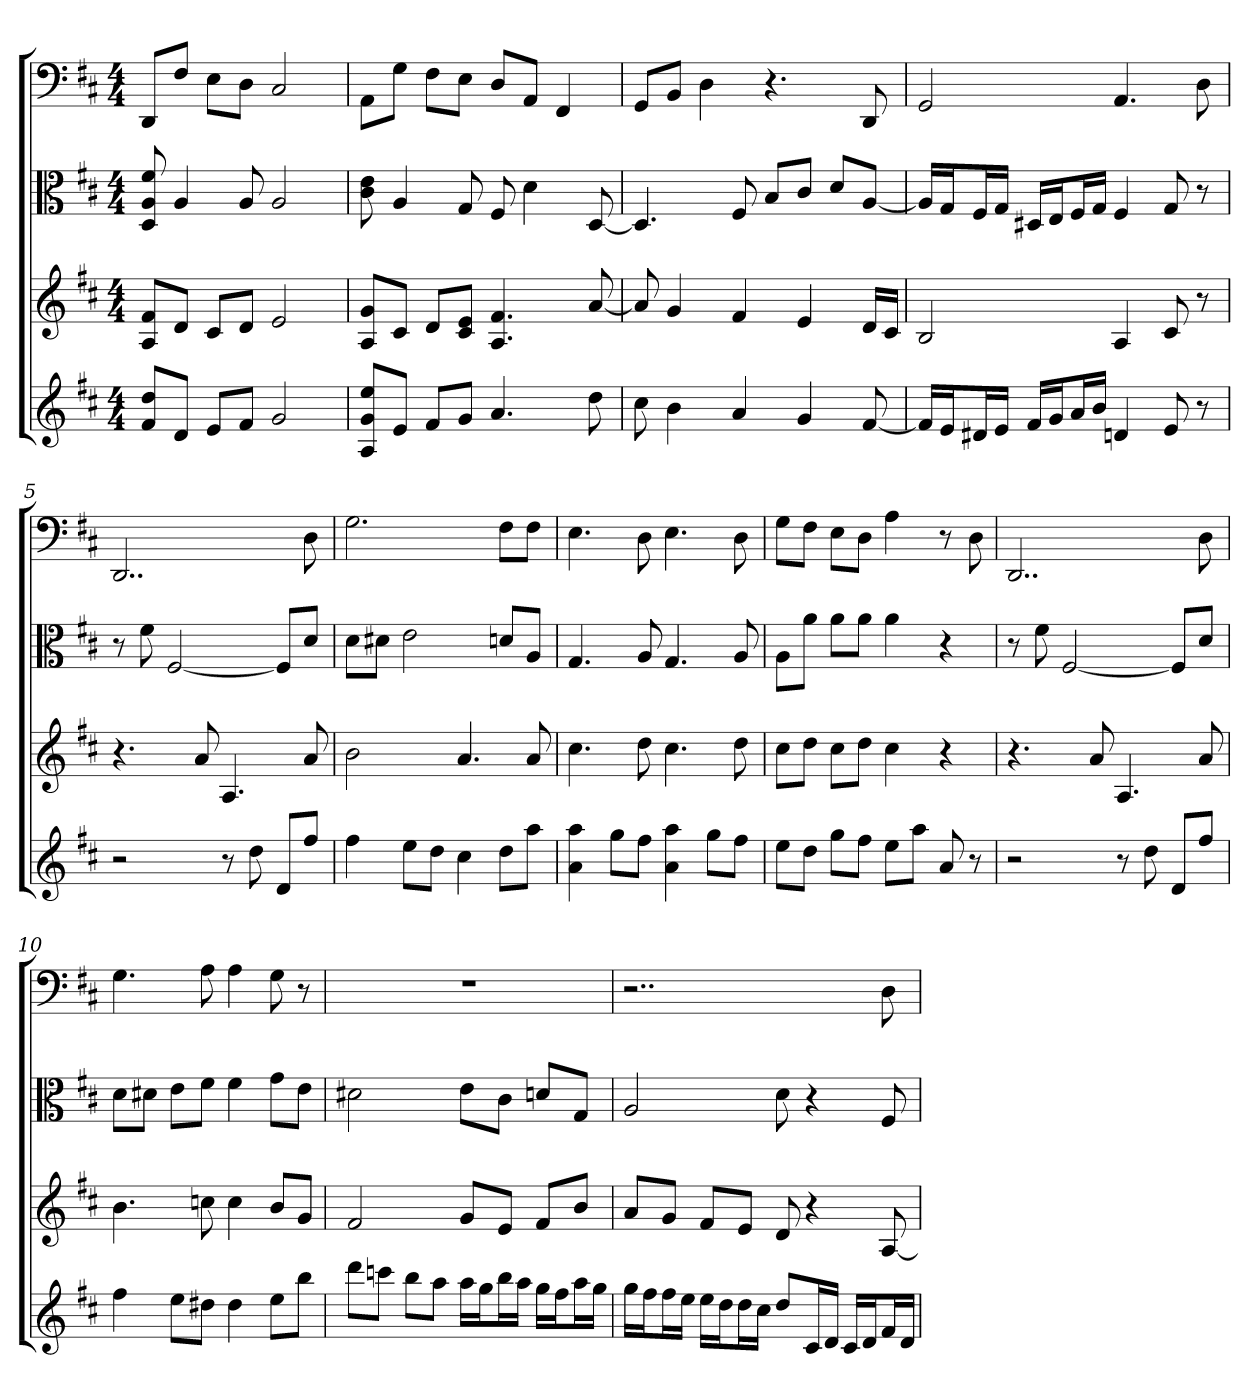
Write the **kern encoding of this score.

**kern	**kern	**kern	**kern
*part4	*part3	*part2	*part1
*staff4	*staff3	*staff2	*staff1
*	*	*clefC3	*clefF4
*k[f#c#]	*k[f#c#]	*k[f#c#]	*k[f#c#]
*D:	*D:	*D:	*D:
*M4/4	*M4/4	*M4/4	*M4/4
=1	=1	=1	=1
8f# 8ddL	8A 8f#L	8D 8A 8f#	8DD/L
8dJ	8dJ	4A	8F#/J
8eL	8c#L	.	8E\L
8f#J	8dJ	8A	8D\J
2g	2e	2A	2C#
=2	=2	=2	=2
8A 8g 8eeL	8A 8gL	8c# 8e	8AA\L
8eJ	8c#J	4A	8G\J
8f#L	8dL	.	8F#\L
8gJ	8c# 8eJ	8G	8E\J
4.a	4.A 4.f#	8F#	8D/L
.	.	4d	8AA/J
.	.	.	4FF#
8dd	[8a	[8D	.
=3	=3	=3	=3
8cc#	8a]	4.D]	8GG/L
4b	4g	.	8BB/J
.	.	.	4D
4a	4f#	8F#	.
.	.	8B/L	4.r
4g	4e	8c#/J	.
.	.	8d/L	.
[8f#	16dLL	[8A/J	8DD
.	16c#JJ	.	.
=4	=4	=4	=4
16f#LL]	2B	16A/LL]	2GG
16eJ	.	16G/J	.
16d#XL	.	16F#/L	.
16eJJ	.	16G/JJ	.
16f#LL	.	16D#X/LL	.
16gJ	.	16E/J	.
16aL	.	16F#/L	.
16bJJ	.	16G/JJ	.
4dn	4A	4F#	4.AA
8e	8c#	8G	.
8r	8r	8r	8D
=5	=5	=5	=5
2r	4.r	8r	2..DD
.	.	8f#	.
.	.	[2F#	.
.	8a	.	.
8r	4.A	.	.
8dd	.	.	.
8dL	.	8F#/L]	.
8ff#J	8a	8d/J	8D
=6	=6	=6	=6
4ff#	2b	8d\L	2.G
.	.	8d#X\J	.
8eeL	.	2e	.
8ddJ	.	.	.
4cc#	4.a	.	.
8ddL	.	8dn/L	8F#\L
8aaJ	8a	8A/J	8F#\J
=7	=7	=7	=7
4a 4aa	4.cc#	4.G	4.E
8ggL	.	.	.
8ff#J	8dd	8A	8D
4a 4aa	4.cc#	4.G	4.E
8ggL	.	.	.
8ff#J	8dd	8A	8D
=8	=8	=8	=8
8eeL	8cc#L	8A\L	8G\L
8ddJ	8ddJ	8a\J	8F#\J
8ggL	8cc#L	8a\L	8E\L
8ff#J	8ddJ	8a\J	8D\J
8eeL	4cc#	4a	4A
8aaJ	.	.	.
8a	4r	4r	8r
8r	.	.	8D
=9	=9	=9	=9
2r	4.r	8r	2..DD
.	.	8f#	.
.	.	[2F#	.
.	8a	.	.
8r	4.A	.	.
8dd	.	.	.
8dL	.	8F#/L]	.
8ff#J	8a	8d/J	8D
=10	=10	=10	=10
4ff#	4.b	8d\L	4.G
.	.	8d#X\J	.
8eeL	.	8e\L	.
8dd#XJ	8ccn	8f#\J	8A
4dd#	4cc	4f#	4A
8eeL	8bL	8g\L	8G
8bbJ	8gJ	8e\J	8r
=11	=11	=11	=11
8dddL	2f#	2d#X	1r
8cccnJ	.	.	.
8bbL	.	.	.
8aaJ	.	.	.
16aaLL	8gL	8e\L	.
16ggJ	.	.	.
16bbL	8eJ	8c#\J	.
16aaJJ	.	.	.
16ggLL	8f#L	8dn/L	.
16ff#J	.	.	.
16aaL	8bJ	8G/J	.
16ggJJ	.	.	.
=12	=12	=12	=12
16ggLL	8aL	2A	2..r
16ff#J	.	.	.
16ff#L	8gJ	.	.
16eeJJ	.	.	.
16eeLL	8f#L	.	.
16ddJ	.	.	.
16ddL	8eJ	.	.
16cc#JJ	.	.	.
8ddL	8d	8d	.
16c#L	4r	4r	.
16dJJ	.	.	.
16c#LL	.	.	.
16dJ	.	.	.
16f#L	[8A	8F#	8D
16dJJ	.	.	.
=	=	=	=
*-	*-	*-	*-
